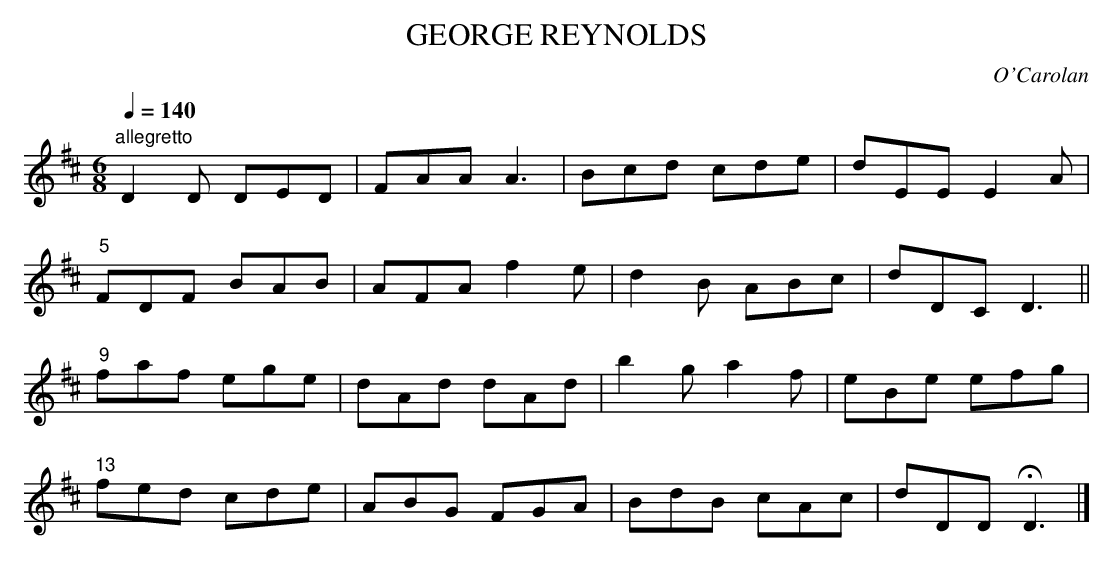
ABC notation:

X:1
T:GEORGE REYNOLDS
C:O'Carolan
Q:1/4=140
M:6/8
L:1/8
K:D
"allegretto"
D2D DED|FAA A3|Bcd cde|dEE E2A|
"5"FDF BAB|AFA f2e|d2B ABc|dDC D3||
"9"faf ege|dAd dAd|b2g a2f|eBe efg|
"13"fed cde|ABG FGA|BdB cAc|dDD HD3|]
